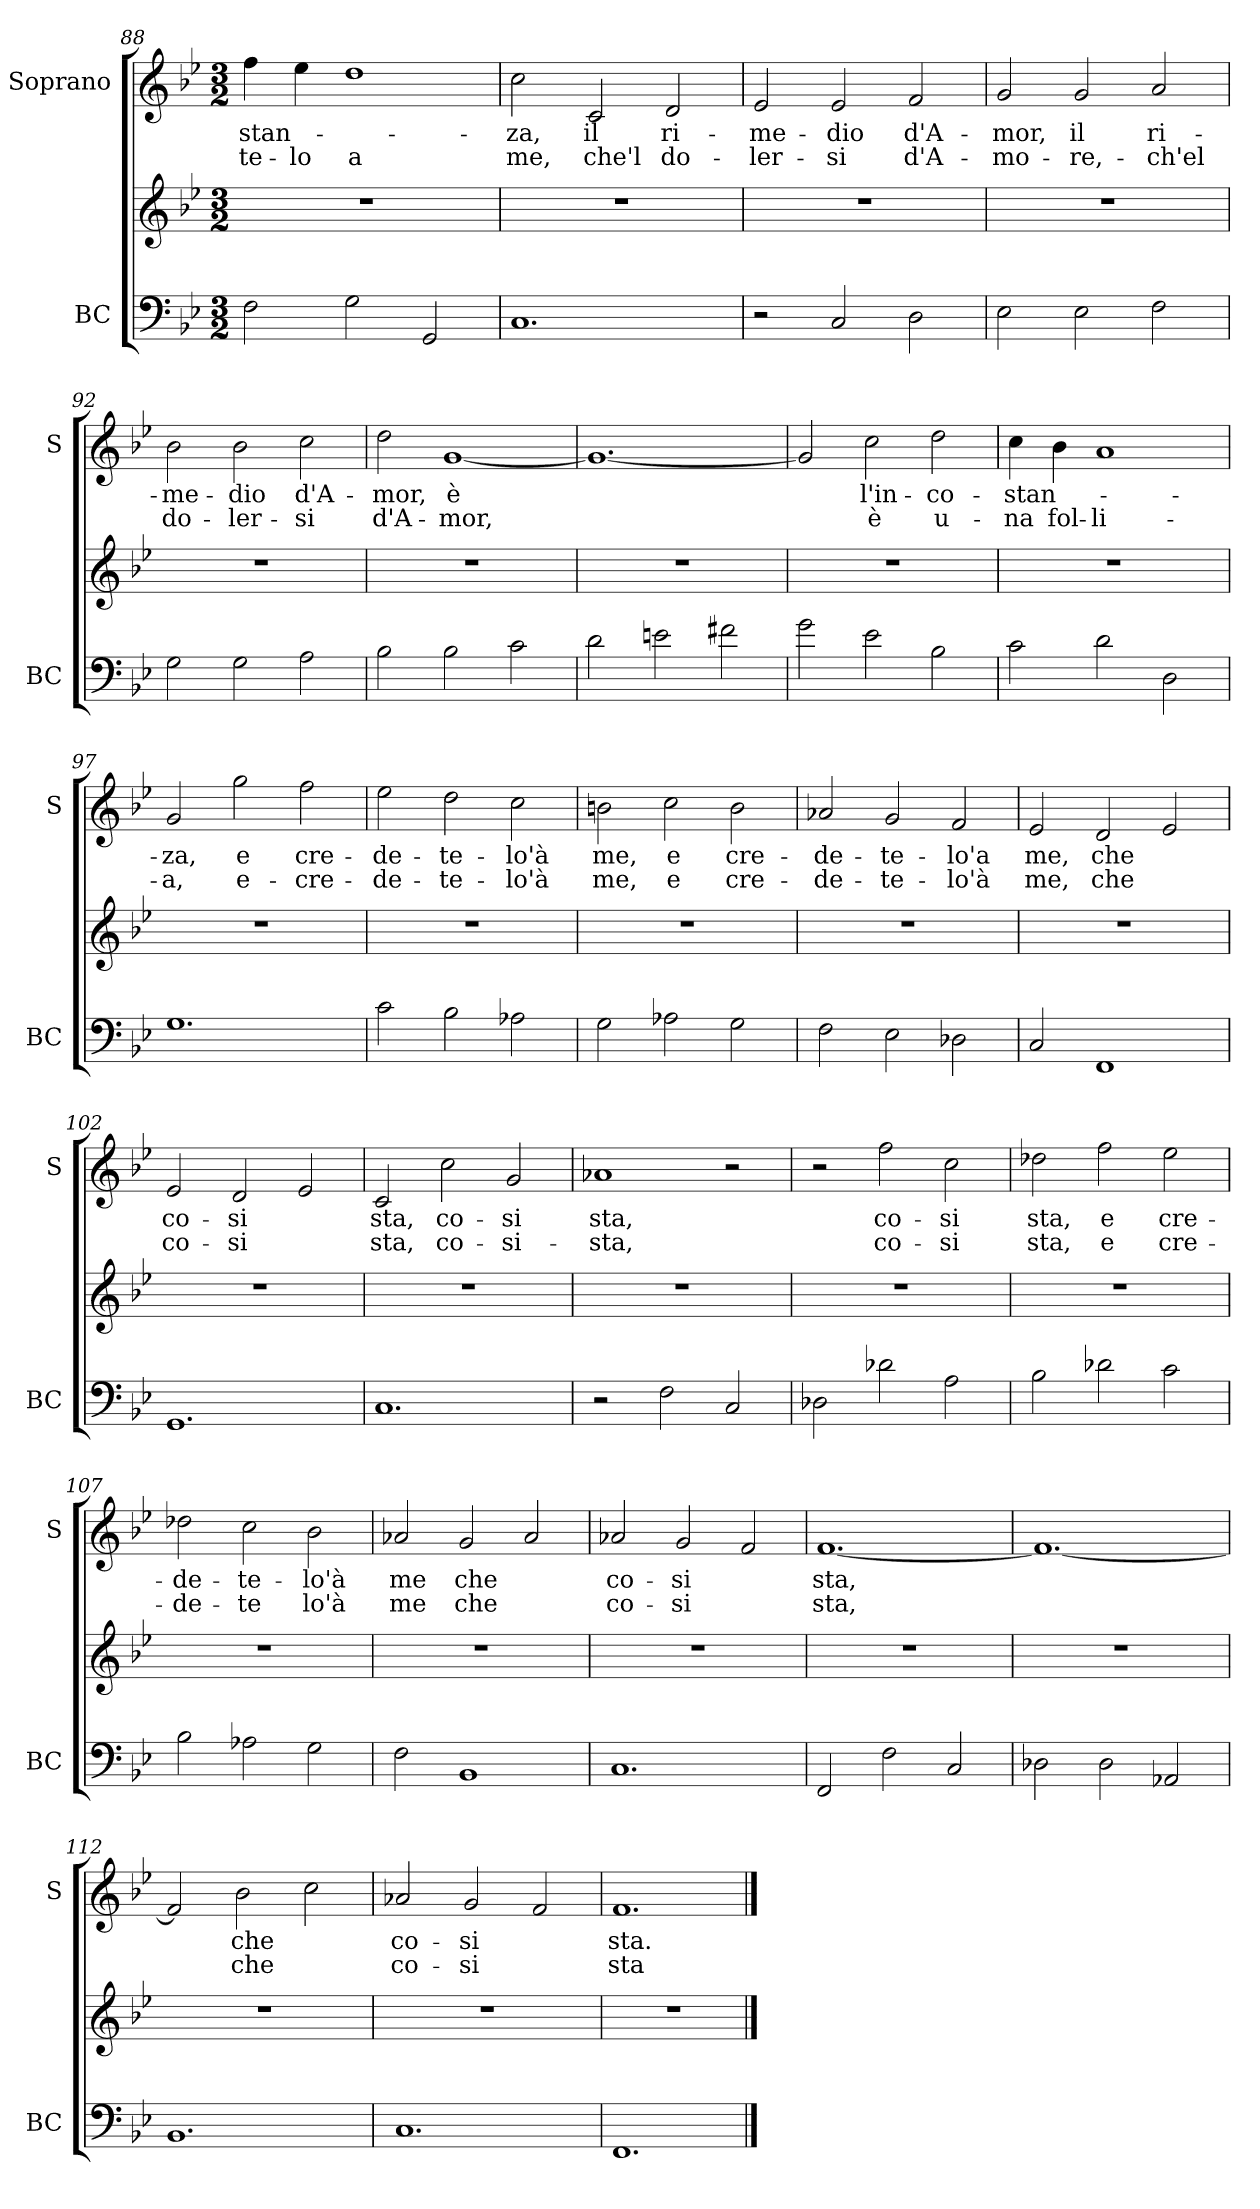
**kern	**kern	**kern	**text	**text
*part2	*part2	*part1	*part1	*part1
*staff3	*staff2	*staff1	*staff1	*staff1
*I"BC	*	*I"Soprano	*	*
*I'BC	*	*I'S	*	*
*clefF4	*clefG2	*clefG2	*	*
*k[b-e-]	*k[b-e-]	*k[b-e-]	*	*
*B-:	*B-:	*B-:	*	*
*M3/2	*M3/2	*M3/2	*	*
=88	=88	=88	=88	=88
!	!	!	!LO:LY:b	!LO:LY:b
2F\	1.r	4ff\	-stan-	-te-
!	!	!	!	!LO:LY:b
.	.	4ee-\	.	-lo
!	!	!	!	!LO:LY:b
2G\	.	1dd	.	a
2GG/	.	.	.	.
!!LO:LB:g=z
=89	=89	=89	=89	=89
!	!	!	!LO:LY:b	!LO:LY:b
1.C	1.r	2cc\	-za,	me,
!	!	!	!LO:LY:b	!LO:LY:b
.	.	2c/	il	che'l
!	!	!	!LO:LY:b	!LO:LY:b
.	.	2d/	ri-	do-
=90	=90	=90	=90	=90
!	!	!	!LO:LY:b	!LO:LY:b
2r	1.r	2e-/	-me-	-ler-
!	!	!	!LO:LY:b	!LO:LY:b
2C/	.	2e-/	-dio	-si
!	!	!	!LO:LY:b	!LO:LY:b
2D\	.	2f/	d'A-	d'A-
=91	=91	=91	=91	=91
!	!	!	!LO:LY:b	!LO:LY:b
2E-\	1.r	2g/	-mor,	-mo-
!	!	!	!LO:LY:b	!LO:LY:b
2E-\	.	2g/	il	-re,-
!	!	!	!LO:LY:b	!LO:LY:b
2F\	.	2a/	ri-	-ch'el
=92	=92	=92	=92	=92
!	!	!	!LO:LY:b	!LO:LY:b
2G\	1.r	2b-\	-me-	do-
!	!	!	!LO:LY:b	!LO:LY:b
2G\	.	2b-\	-dio	-ler-
!	!	!	!LO:LY:b	!LO:LY:b
2A\	.	2cc\	d'A-	-si
=93	=93	=93	=93	=93
!	!	!	!LO:LY:b	!LO:LY:b
2B-\	1.r	2dd\	-mor,	d'A-
!	!	!	!LO:LY:b	!LO:LY:b
2B-\	.	[1g	è	-mor,
2c\	.	.	.	.
!!LO:PB:g=z
=94	=94	=94	=94	=94
2d\	1.r	1.g_	.	.
2en\	.	.	.	.
2f#X\	.	.	.	.
=95	=95	=95	=95	=95
2g\	1.r	2g/]	.	.
!	!	!	!LO:LY:b	!LO:LY:b
2e-\	.	2cc\	l'in-	è
!	!	!	!LO:LY:b	!LO:LY:b
2B-\	.	2dd\	-co-	u-
=96	=96	=96	=96	=96
!	!	!	!LO:LY:b	!LO:LY:b
2c\	1.r	4cc\	-stan-	-na
!	!	!	!	!LO:LY:b
.	.	4b-\	.	fol-
!	!	!	!	!LO:LY:b
2d\	.	1a	.	-li-
2D\	.	.	.	.
=97	=97	=97	=97	=97
!	!	!	!LO:LY:b	!LO:LY:b
1.G	1.r	2g/	-za,	-a,
!	!	!	!LO:LY:b	!LO:LY:b
.	.	2gg\	e	e-
!	!	!	!LO:LY:b	!LO:LY:b
.	.	2ff\	cre-	-cre-
=98	=98	=98	=98	=98
!	!	!	!LO:LY:b	!LO:LY:b
2c\	1.r	2ee-\	-de-	-de-
!	!	!	!LO:LY:b	!LO:LY:b
2B-\	.	2dd\	-te-	-te-
!	!	!	!LO:LY:b	!LO:LY:b
2A-X\	.	2cc\	-lo'à	-lo'à
=99	=99	=99	=99	=99
!	!	!	!LO:LY:b	!LO:LY:b
2G\	1.r	2bn\	me,	me,
!	!	!	!LO:LY:b	!LO:LY:b
2A-X\	.	2cc\	e	e
!	!	!	!LO:LY:b	!LO:LY:b
2G\	.	2b\	cre-	cre-
!!LO:LB:g=z
=100	=100	=100	=100	=100
!	!	!	!LO:LY:b	!LO:LY:b
2F\	1.r	2a-X/	-de-	-de-
!	!	!	!LO:LY:b	!LO:LY:b
2E-\	.	2g/	-te-	-te-
!	!	!	!LO:LY:b	!LO:LY:b
2D-X\	.	2f/	-lo'a	-lo'à
=101	=101	=101	=101	=101
!	!	!	!LO:LY:b	!LO:LY:b
2C/	1.r	2e-/	me,	me,
!	!	!	!LO:LY:b	!LO:LY:b
1FF	.	2d/	che	che
.	.	2e-/	.	.
=102	=102	=102	=102	=102
!	!	!	!LO:LY:b	!LO:LY:b
1.GG	1.r	2e-/	co-	co-
!	!	!	!LO:LY:b	!LO:LY:b
.	.	2d/	-si	-si
.	.	2e-/	.	.
=103	=103	=103	=103	=103
!	!	!	!LO:LY:b	!LO:LY:b
1.C	1.r	2c/	sta,	sta,
!	!	!	!LO:LY:b	!LO:LY:b
.	.	2cc\	co-	co-
!	!	!	!LO:LY:b	!LO:LY:b
.	.	2g/	-si	-si-
=104	=104	=104	=104	=104
!	!	!	!LO:LY:b	!LO:LY:b
2r	1.r	1a-X	sta,	-sta,
2F\	.	.	.	.
2C/	.	2r	.	.
!!LO:LB:g=z
=105	=105	=105	=105	=105
2D-X\	1.r	2r	.	.
!	!	!	!LO:LY:b	!LO:LY:b
2d-X\	.	2ff\	co-	co-
!	!	!	!LO:LY:b	!LO:LY:b
2A\	.	2cc\	-si	-si
=106	=106	=106	=106	=106
!	!	!	!LO:LY:b	!LO:LY:b
2B-\	1.r	2dd-X\	sta,	sta,
!	!	!	!LO:LY:b	!LO:LY:b
2d-X\	.	2ff\	e	e
!	!	!	!LO:LY:b	!LO:LY:b
2c\	.	2ee-\	cre-	cre-
=107	=107	=107	=107	=107
!	!	!	!LO:LY:b	!LO:LY:b
2B-\	1.r	2dd-X\	-de-	-de-
!	!	!	!LO:LY:b	!LO:LY:b
2A-X\	.	2cc\	-te-	-te
!	!	!	!LO:LY:b	!LO:LY:b
2G\	.	2b-\	-lo'à	lo'à
=108	=108	=108	=108	=108
!	!	!	!LO:LY:b	!LO:LY:b
2F\	1.r	2a-X/	me	me
!	!	!	!LO:LY:b	!LO:LY:b
1BB-	.	2g/	che	che
.	.	2a-/	.	.
=109	=109	=109	=109	=109
!	!	!	!LO:LY:b	!LO:LY:b
1.C	1.r	2a-X/	co-	co-
!	!	!	!LO:LY:b	!LO:LY:b
.	.	2g/	-si	-si
.	.	2f/	.	.
!!LO:LB:g=z
=110	=110	=110	=110	=110
!	!	!	!LO:LY:b	!LO:LY:b
2FF/	1.r	[1.f	sta,	sta,
2F\	.	.	.	.
2C/	.	.	.	.
=111	=111	=111	=111	=111
2D-X\	1.r	1.f_	.	.
2D-\	.	.	.	.
2AA-X/	.	.	.	.
=112	=112	=112	=112	=112
1.BB-	1.r	2f/]	.	.
!	!	!	!LO:LY:b	!LO:LY:b
.	.	2b-\	che	che
.	.	2cc\	.	.
=113	=113	=113	=113	=113
!	!	!	!LO:LY:b	!LO:LY:b
1.C	1.r	2a-X/	co-	co-
!	!	!	!LO:LY:b	!LO:LY:b
.	.	2g/	-si	-si
.	.	2f/	.	.
=114	=114	=114	=114	=114
!	!	!	!LO:LY:b	!LO:LY:b
1.FF	1.r	1.f	sta.	sta
==	==	==	==	==
*-	*-	*-	*-	*-
